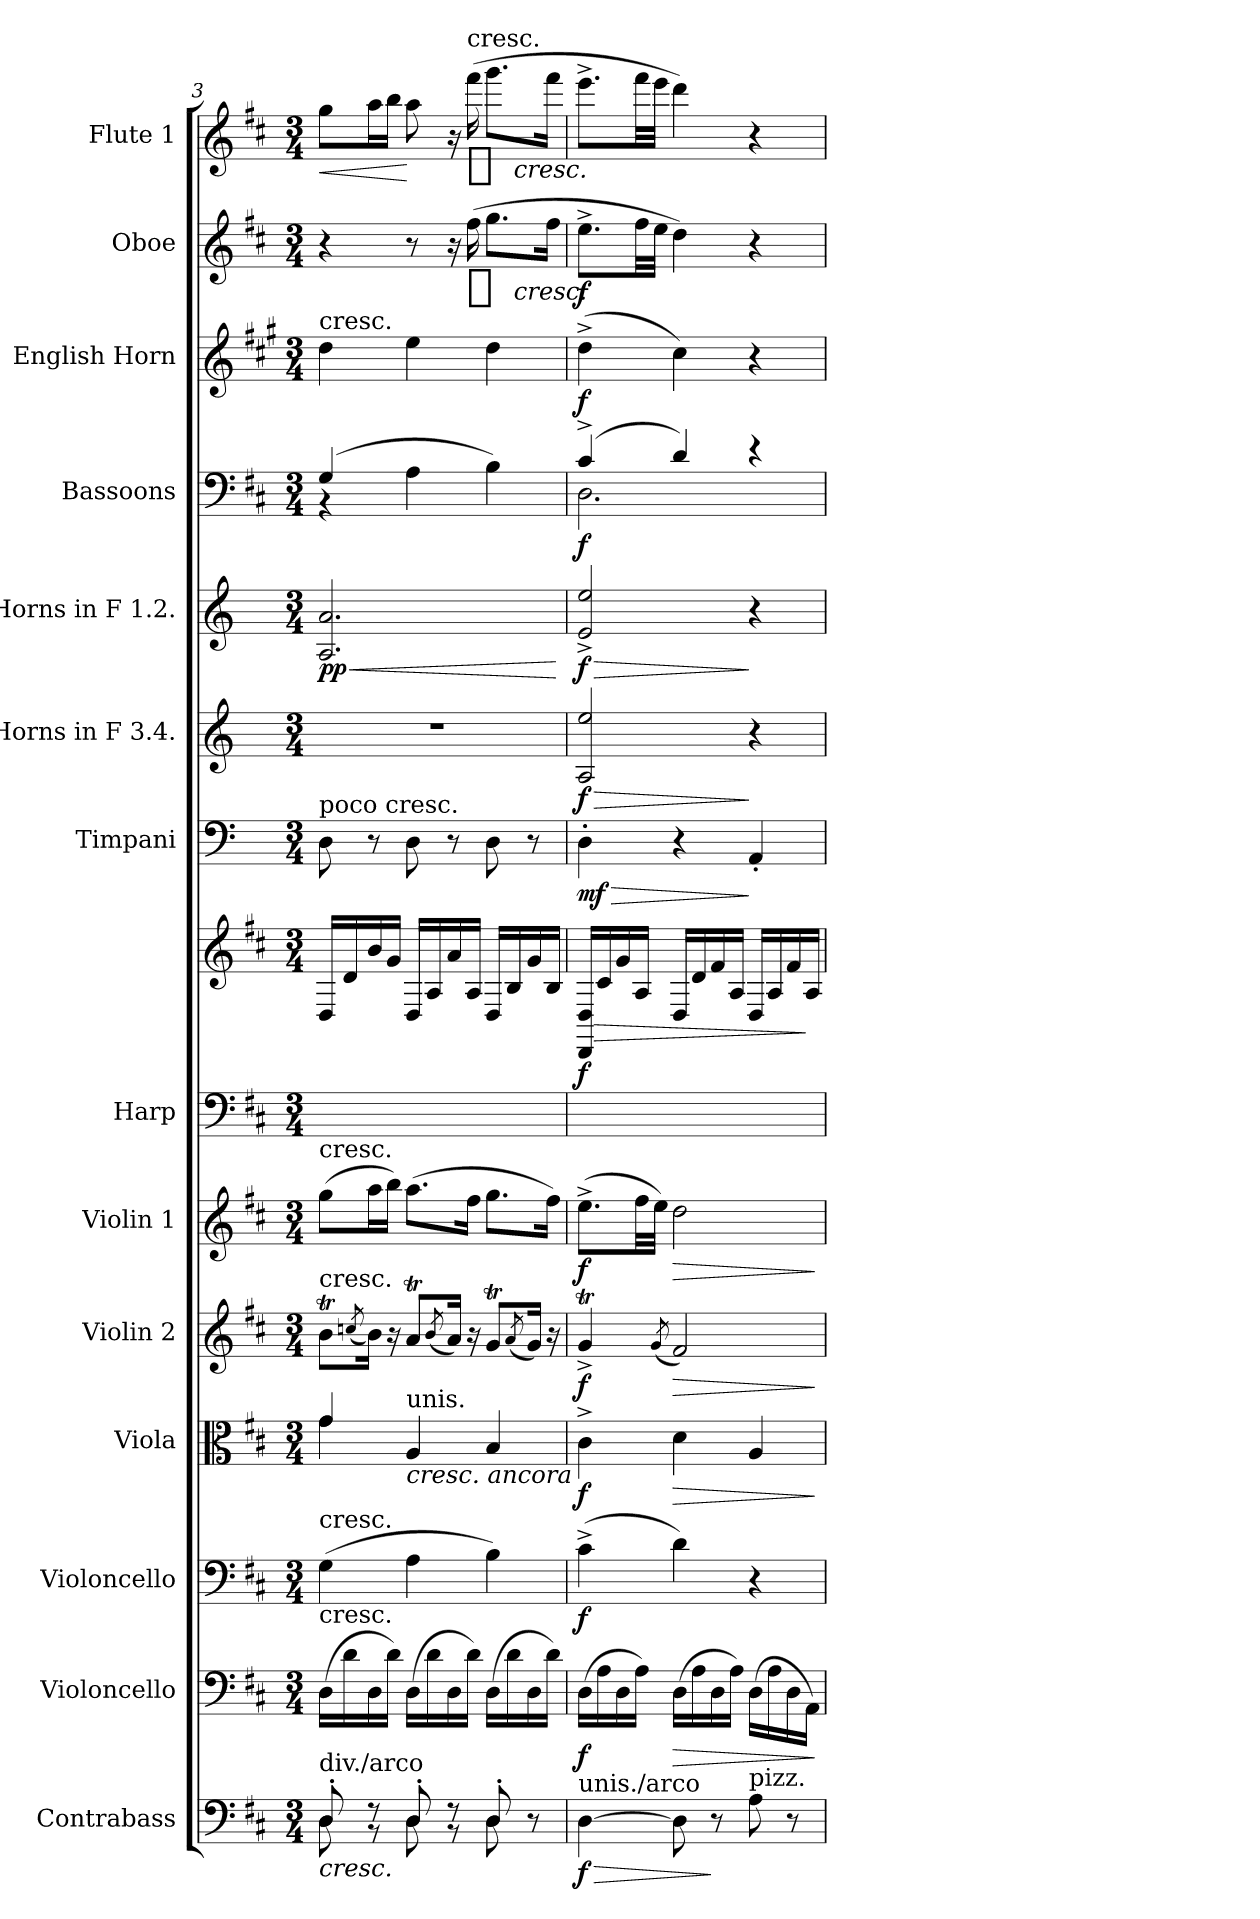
**kern	**dynam	**kern	**dynam	**kern	**dynam	**kern	**dynam	**kern	**dynam	**kern	**dynam	**kern	**kern	**dynam	**kern	**dynam	**kern	**dynam	**kern	**dynam	**kern	**dynam	**kern	**dynam	**kern	**dynam	**kern	**dynam
*part14	*part14	*part13	*part13	*part12	*part12	*part11	*part11	*part10	*part10	*part9	*part9	*part8	*part8	*part8	*part7	*part7	*part6	*part6	*part5	*part5	*part4	*part4	*part3	*part3	*part2	*part2	*part1	*part1
*staff15	*staff15	*staff14	*staff14	*staff13	*staff13	*staff12	*staff12	*staff11	*staff11	*staff10	*staff10	*staff9	*staff8	*staff8/9	*staff7	*staff7	*staff6	*staff6	*staff5	*staff5	*staff4	*staff4	*staff3	*staff3	*staff2	*staff2	*staff1	*staff1
*I"Contrabass	*	*I"Violoncello	*	*I"Violoncello	*	*I"Viola	*	*I"Violin 2	*	*I"Violin 1	*	*I"Harp	*	*	*I"Timpani	*	*I"Horns in F 3.4.	*	*I"Horns in F 1.2.	*	*I"Bassoons	*	*I"English Horn	*	*I"Oboe	*	*I"Flute 1	*
*I'Cb.	*	*I'Vc.	*	*I'Vc.	*	*I'Vla.	*	*I'Vln. 2	*	*I'Vln. 1	*	*I'Hp.	*	*	*I'Timp.	*	*I'Hn.	*	*I'Hn.	*	*I'Bsn.	*	*I'Eng. Hn.	*	*I'Ob.	*	*I'Fl.	*
*clefF4	*	*clefF4	*	*clefF4	*	*clefC3	*	*clefG2	*	*clefG2	*	*clefF4	*clefG2	*	*clefF4	*	*clefG2	*	*clefG2	*	*clefF4	*	*clefG2	*	*clefG2	*	*clefG2	*
*ITrd7c12	*	*	*	*	*	*	*	*	*	*	*	*	*	*	*	*	*ITrd4c7	*	*ITrd4c7	*	*	*	*ITrd4c7	*	*	*	*	*
*k[f#c#]	*	*k[f#c#]	*	*k[f#c#]	*	*k[f#c#]	*	*k[f#c#]	*	*k[f#c#]	*	*k[f#c#]	*k[f#c#]	*	*k[]	*	*k[b-]	*	*k[b-]	*	*k[f#c#]	*	*k[f#c#]	*	*k[f#c#]	*	*k[f#c#]	*
*D:	*	*D:	*	*D:	*	*D:	*	*D:	*	*D:	*	*D:	*D:	*	*C:	*	*F:	*	*F:	*	*D:	*	*D:	*	*D:	*	*D:	*
*M3/4	*	*M3/4	*	*M3/4	*	*M3/4	*	*M3/4	*	*M3/4	*	*M3/4	*M3/4	*	*M3/4	*	*M3/4	*	*M3/4	*	*M3/4	*	*M3/4	*	*M3/4	*	*M3/4	*
=3	=3	=3	=3	=3	=3	=3	=3	=3	=3	=3	=3	=3	=3	=3	=3	=3	=3	=3	=3	=3	=3	=3	=3	=3	=3	=3	=3	=3
*^	*	*	*	*	*	*^	*	*	*	*	*	*	*	*	*	*	*	*	*	*	*	*	*	*	*	*	*	*
!	!	!	!	!	!	!	!	!	!	!	!	!	!	!	!	!	!	!	!	!	!	!	!	!	!LO:TX:t=cresc.	!	!	!	!	!
!	!	!	!	!	!	!	!	!	!	!	!	!	!	!	!	!	!LO:TX:t=poco cresc.	!	!	!	!	!	!	!	!	!	!	!	!	!
!	!	!	!	!	!	!	!	!	!	!	!	!LO:TX:t=cresc.	!	!	!	!	!	!	!	!	!	!	!	!	!	!	!	!	!	!
!	!	!	!	!	!	!	!	!	!	!LO:TX:t=cresc.	!	!	!	!	!	!	!	!	!	!	!	!	!	!	!	!	!	!	!	!
!	!	!	!	!	!LO:TX:t=cresc.	!	!	!	!	!	!	!	!	!	!	!	!	!	!	!	!	!	!	!	!	!	!	!	!	!
!	!	!	!LO:TX:t=cresc.	!	!	!	!	!	!	!	!	!	!	!	!	!	!	!	!	!	!	!	!	!	!	!	!	!	!	!
!LO:TX:b:i:t=cresc.	!	!	!	!	!	!	!	!	!	!	!	!	!	!	!	!	!	!	!	!	!	!	!	!	!	!	!	!	!	!
!LO:TX:a:t=div./arco	!	!	!	!	!	!	!	!	!	!	!	!	!	!	!	!	!	!	!	!	!	!	!	!	!	!	!	!	!	!
!	!	!	!	!	!	!	!	!	!	!	!	!	!	!	!	!	!	!	!	!	!	!LO:HP:b	!	!LO:DY:a:t=%s cresc.	!	!	!	!	!	!LO:HP:b
*	*	*	*	*	*	*	*	*	*	*	*	*	*	*	*	*	*	*	*	*	*	*	*^	*	*	*	*	*	*	*
8DD'	8DD	.	(16DLL	.	(4G	.	4g	4g	.	8bTL	.	(8ggL	.	4%3ryy	16D/LL	.	8D	.	4%3r	.	2.D 2.d	< pp	(4G	4%3r	pp	4g	.	4r	.	8ggL	<
.	.	.	16d	.	.	.	.	.	.	.	.	.	.	.	16d	.	.	.	.	.	.	.	.	.	.	.	.	.	.	.	.
.	.	.	.	.	.	.	.	.	.	(8qccn/	.	.	.	.	.	.	.	.	.	.	.	.	.	.	.	.	.	.	.	.	.
8r	8r	.	16D	.	.	.	.	.	.	16bTTTJk)	.	16aaL	.	.	16b	.	8r	.	.	.	.	.	.	.	.	.	.	.	.	16aaL	.
.	.	.	16dJJ)	.	.	.	.	.	.	16r	.	16bbJJ)	.	.	16gJJ	.	.	.	.	.	.	.	.	.	.	.	.	.	.	16bbJJ	.
!	!	!	!	!	!	!	!LO:TX:a:t=unis.	!	!	!	!	!	!	!	!	!	!	!	!	!	!	!	!	!	!	!	!	!	!	!	!
!	!	!	!	!	!	!	!LO:TX:b:i:t=cresc. ancora	!	!	!	!	!	!	!	!	!	!	!	!	!	!	!	!	!	!	!	!	!	!	!	!
8DD'	8DD	.	(16DLL	.	4A	.	4A	2ryy	.	8aTL	.	(8.aaL	.	.	16D/LL	.	8D	.	.	.	.	.	4A	.	.	4a	.	8r	.	8aa	[
.	.	.	16d	.	.	.	.	.	.	.	.	.	.	.	16A	.	.	.	.	.	.	.	.	.	.	.	.	.	.	.	.
.	.	.	.	.	.	.	.	.	.	(8qb/	.	.	.	.	.	.	.	.	.	.	.	.	.	.	.	.	.	.	.	.	.
8r	8r	.	16D	.	.	.	.	.	.	16aTTTJk)	.	.	.	.	16a	.	8r	.	.	.	.	.	.	.	.	.	.	16r	.	16r	.
!	!	!	!	!	!	!	!	!	!	!	!	!	!	!	!	!	!	!	!	!	!	!	!	!	!	!	!	!	!	!LO:TX:t=cresc.	!
!	!	!	!	!	!	!	!	!	!	!	!	!	!	!	!	!	!	!	!	!	!	!	!	!	!	!	!	!	!LO:DY:t=%s cresc.	!	!LO:DY:t=%s cresc.
.	.	.	16dJJ)	.	.	.	.	.	.	16r	.	16ff#Jk	.	.	16AJJ	.	.	.	.	.	.	.	.	.	.	.	.	(16ff#	p	(16fff#	p
8DD'	8DD	.	(16DLL	.	4B)	.	4B	.	.	8gTL	.	8.ggL	.	.	16D/LL	.	8D	.	.	.	.	.	4B)	.	.	4g	.	8.ggL	.	8.gggL	.
.	.	.	16d	.	.	.	.	.	.	.	.	.	.	.	16B	.	.	.	.	.	.	.	.	.	.	.	.	.	.	.	.
.	.	.	.	.	.	.	.	.	.	(8qa/	.	.	.	.	.	.	.	.	.	.	.	.	.	.	.	.	.	.	.	.	.
8r	8ryy	.	16D	.	.	.	.	.	.	16gTTTJk)	.	.	.	.	16g	.	8r	.	.	.	.	.	.	.	.	.	.	.	.	.	.
.	.	.	16dJJ)	.	.	.	.	.	.	16r	.	16ff#Jk)	.	.	16BJJ	.	.	.	.	.	.	.	.	.	.	.	.	16ff#Jk	.	16fff#Jk	.
*v	*v	*	*	*	*	*	*v	*v	*	*	*	*	*	*	*	*	*	*	*	*	*	*	*v	*v	*	*	*	*	*	*	*
.	.	.	.	.	.	.	.	.	.	.	.	.	.	.	.	.	.	.	.	[	.	.	.	.	.	.	.	.
=4	=4	=4	=4	=4	=4	=4	=4	=4	=4	=4	=4	=4	=4	=4	=4	=4	=4	=4	=4	=4	=4	=4	=4	=4	=4	=4	=4	=4
!LO:TX:a:t=unis./arco	!	!	!	!	!	!	!	!	!	!	!	!	!	!	!	!	!	!	!	!	!	!	!	!	!	!	!	!
!	!LO:HP:b	!	!	!	!	!	!	!	!	!	!	!	!	!	!	!LO:HP:b	!	!LO:HP:b	!	!LO:HP:b	!	!	!	!	!	!	!	!
*	*	*	*	*	*	*	*	*	*	*	*	*	*	*	*	*	*	*	*	*	*^	*	*	*	*	*	*	*
[4DD	> f	(16DLL	f	(4c#^	f	4c#^	f	4gT^	f	(8.ee^L	f	4%3ryy	16DD/ 16D/LL	> f	4D'	> mf	2D 2a	> f	2A^ 2a^	> f	(4c#^	2.D	f	(4g^	f	8.ee^L	f	8.eee^L	.
.	.	16A	.	.	.	.	.	.	.	.	.	.	16c#	.	.	.	.	.	.	.	.	.	.	.	.	.	.	.	.
.	.	16D	.	.	.	.	.	.	.	.	.	.	16g	.	.	.	.	.	.	.	.	.	.	.	.	.	.	.	.
.	.	16AJJ)	.	.	.	.	.	.	.	32ff#LL	.	.	16AJJ	.	.	.	.	.	.	.	.	.	.	.	.	32ff#LL	.	32fff#LL	.
.	.	.	.	.	.	.	.	.	.	32eeJJJ)	.	.	.	.	.	.	.	.	.	.	.	.	.	.	.	32eeJJJ	.	32eeeJJJ	.
.	.	.	.	.	.	.	.	(8qg/	.	.	.	.	.	.	.	.	.	.	.	.	.	.	.	.	.	.	.	.	.
!	!	!	!LO:HP:b	!	!	!	!LO:HP:b	!	!LO:HP:b	!	!LO:HP:b	!	!	!	!	!	!	!	!	!	!	!	!	!	!	!	!	!	!
8DD]	.	(16DLL	>	4d)	.	4d	>	2f#TTT)	>	2dd	>	.	16D/LL	.	4r	.	.	.	.	.	4d)	.	.	4f#)	.	4dd)	.	4ddd)	.
.	.	16A	.	.	.	.	.	.	.	.	.	.	16d	.	.	.	.	.	.	.	.	.	.	.	.	.	.	.	.
8r	]	16D	.	.	.	.	.	.	.	.	.	.	16f#	.	.	.	.	.	.	.	.	.	.	.	.	.	.	.	.
.	.	16AJJ)	.	.	.	.	.	.	.	.	.	.	16AJJ	.	.	.	.	.	.	.	.	.	.	.	.	.	.	.	.
!LO:TX:a:t=pizz.	!	!	!	!	!	!	!	!	!	!	!	!	!	!	!	!	!	!	!	!	!	!	!	!	!	!	!	!	!
8AA	.	(16DLL	.	4r	.	4A	.	.	.	.	.	.	16D/LL	.	4AA'	]	4r	]	4r	]	4r	.	.	4r	.	4r	.	4r	.
.	.	16A	.	.	.	.	.	.	.	.	.	.	16A	.	.	.	.	.	.	.	.	.	.	.	.	.	.	.	.
8r	.	16D	.	.	.	.	.	.	.	.	.	.	16f#	.	.	.	.	.	.	.	.	.	.	.	.	.	.	.	.
.	.	16AAJJ)	.	.	.	.	.	.	.	.	.	.	16AJJ	]	.	.	.	.	.	.	.	.	.	.	.	.	.	.	.
*	*	*	*	*	*	*	*	*	*	*	*	*	*	*	*	*	*	*	*	*	*v	*v	*	*	*	*	*	*	*
.	.	.	]	.	.	.	]	.	]	.	]	.	.	.	.	.	.	.	.	.	.	.	.	.	.	.	.	.
=	=	=	=	=	=	=	=	=	=	=	=	=	=	=	=	=	=	=	=	=	=	=	=	=	=	=	=	=
*-	*-	*-	*-	*-	*-	*-	*-	*-	*-	*-	*-	*-	*-	*-	*-	*-	*-	*-	*-	*-	*-	*-	*-	*-	*-	*-	*-	*-
